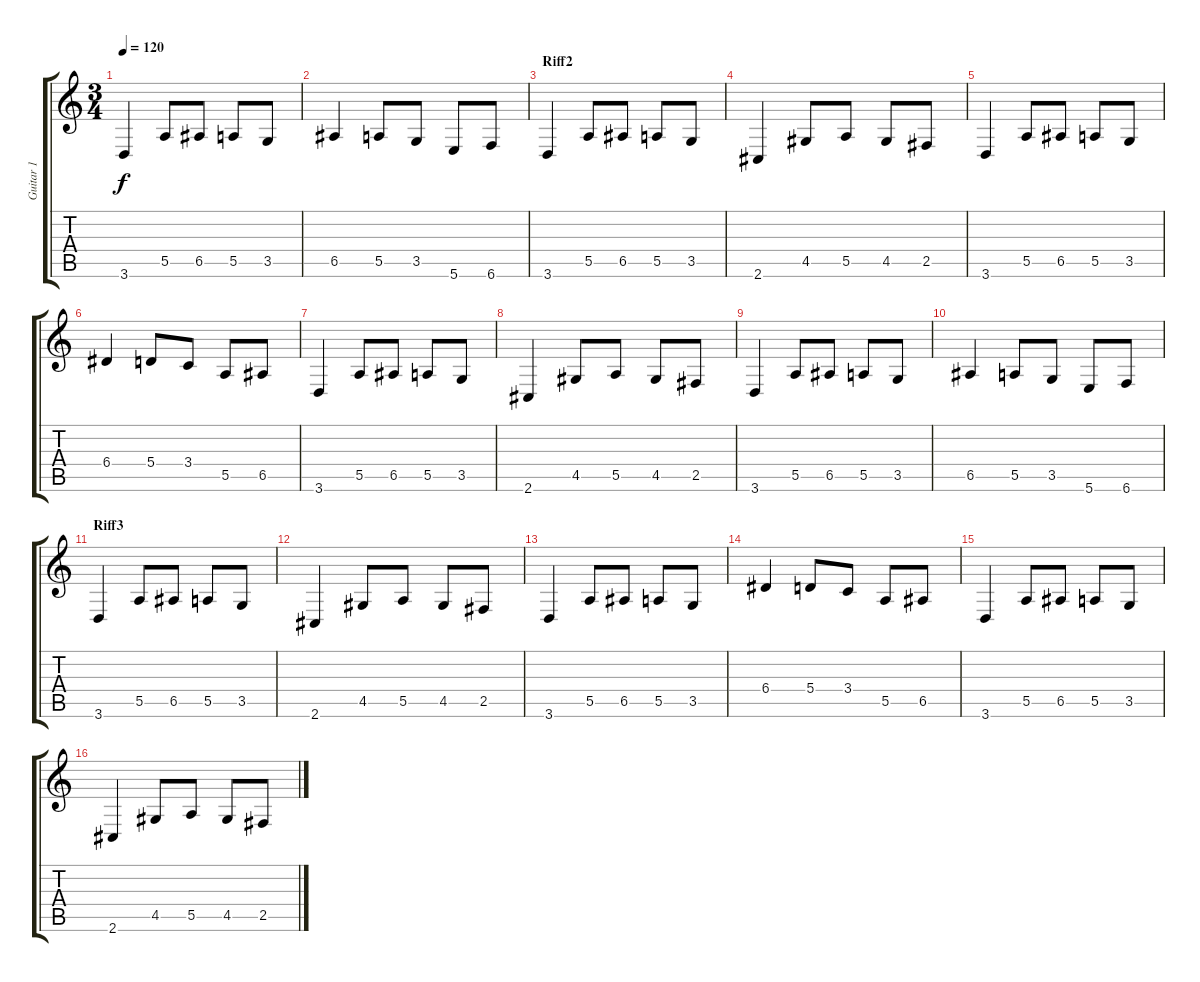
\track ("Guitar 1" "Guitar 1") {instrument overdrivenguitar}
\staff {score tabs}
\tuning (B3 Gb3 D3 A2 E2 B1) {hide}
\ts (3 4)
\tempo 120
\clef g2
\ks c
3.6.4{dy f} 5.5.8 6.5.8 5.5.8 3.5.8 |
6.5.4 5.5.8 3.5.8 5.6.8 6.6.8 |
\section ("" "Riff2")
3.6.4 5.5.8 6.5.8 5.5.8 3.5.8 |
2.6.4 4.5.8 5.5.8 4.5.8 2.5.8 |
3.6.4 5.5.8 6.5.8 5.5.8 3.5.8 |
6.4.4 5.4.8 3.4.8 5.5.8 6.5.8 |
3.6.4 5.5.8 6.5.8 5.5.8 3.5.8 |
2.6.4 4.5.8 5.5.8 4.5.8 2.5.8 |
3.6.4 5.5.8 6.5.8 5.5.8 3.5.8 |
6.5.4 5.5.8 3.5.8 5.6.8 6.6.8 |
\section ("" "Riff3")
3.6.4 5.5.8 6.5.8 5.5.8 3.5.8 |
2.6.4 4.5.8 5.5.8 4.5.8 2.5.8 |
3.6.4 5.5.8 6.5.8 5.5.8 3.5.8 |
6.4.4 5.4.8 3.4.8 5.5.8 6.5.8 |
3.6.4 5.5.8 6.5.8 5.5.8 3.5.8 |
2.6.4 4.5.8 5.5.8 4.5.8 2.5.8
